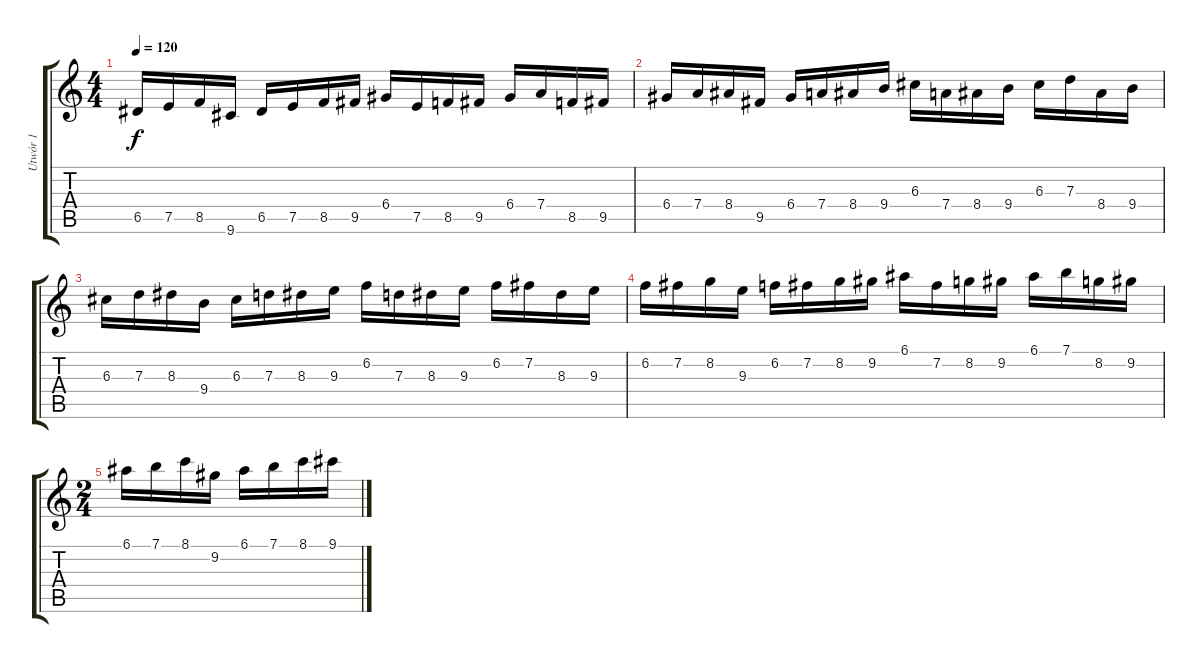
\track ("Utwór 1" "Utwór 1") {instrument distortionguitar}
\staff {score tabs}
\tuning (E4 B3 G3 D3 A2 E2) {hide}
\ts (4 4)
\tempo 120
\clef g2
\ks c
6.5.16{dy f} 7.5.16 8.5.16 9.6.16 6.5.16 7.5.16 8.5.16 9.5.16 6.4.16 7.5.16 8.5.16 9.5.16 6.4.16 7.4.16 8.5.16 9.5.16 |
6.4.16 7.4.16 8.4.16 9.5.16 6.4.16 7.4.16 8.4.16 9.4.16 6.3.16 7.4.16 8.4.16 9.4.16 6.3.16 7.3.16 8.4.16 9.4.16 |
6.3.16 7.3.16 8.3.16 9.4.16 6.3.16 7.3.16 8.3.16 9.3.16 6.2.16 7.3.16 8.3.16 9.3.16 6.2.16 7.2.16 8.3.16 9.3.16 |
6.2.16 7.2.16 8.2.16 9.3.16 6.2.16 7.2.16 8.2.16 9.2.16 6.1.16 7.2.16 8.2.16 9.2.16 6.1.16 7.1.16 8.2.16 9.2.16 |
\ts (2 4)
6.1.16 7.1.16 8.1.16 9.2.16 6.1.16 7.1.16 8.1.16 9.1.16
